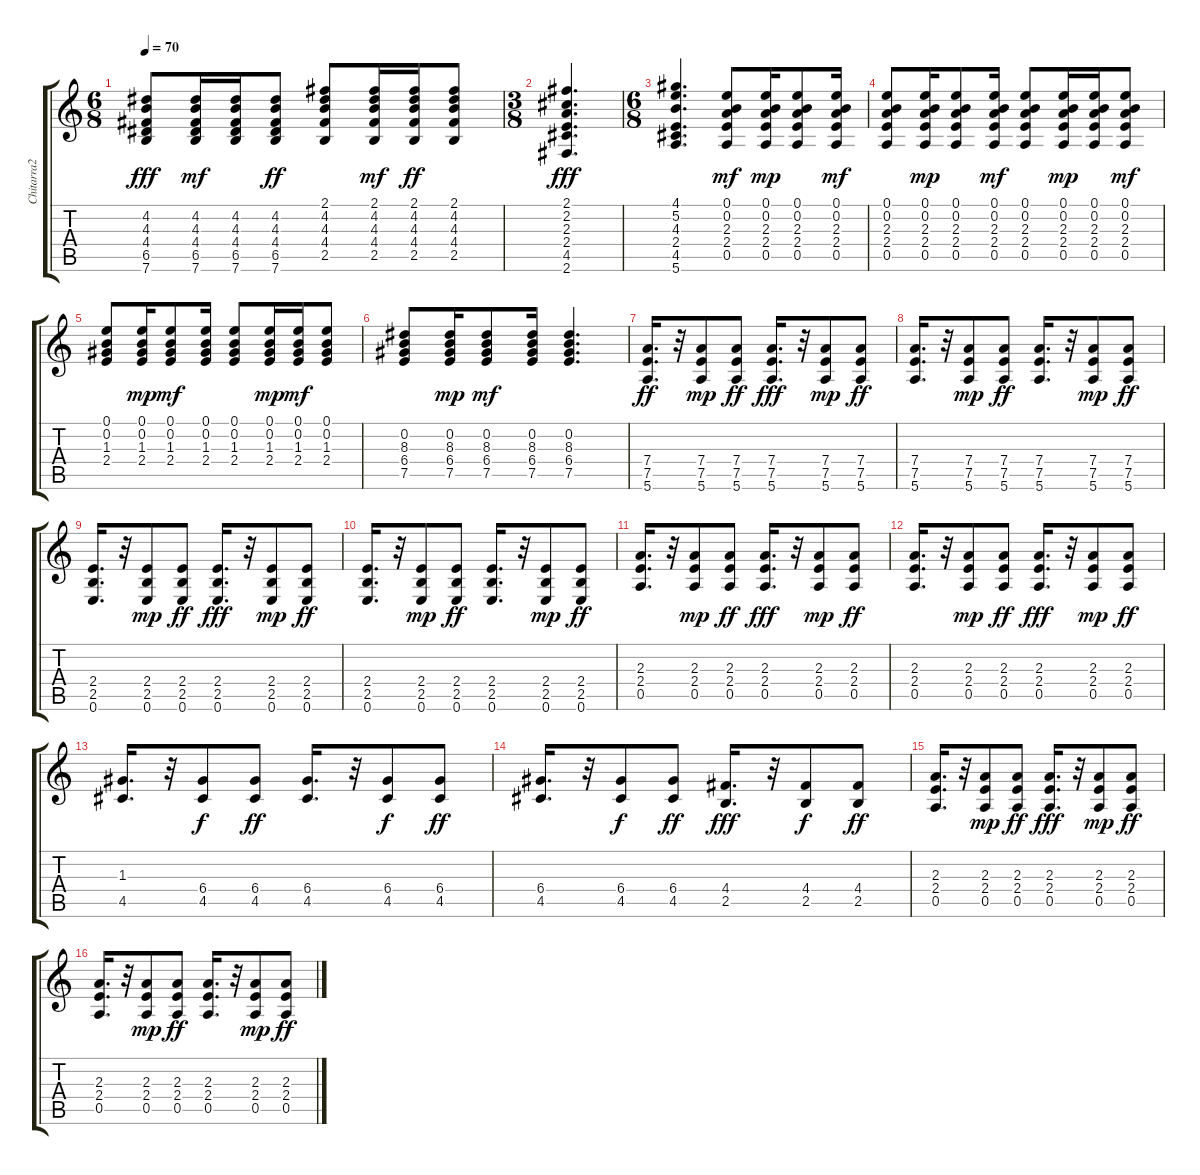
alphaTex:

\track ("Chitarra2" "Chitarra2") {instrument acousticguitarsteel}
\staff {score tabs}
\tuning (E4 B3 G3 D3 A2 E2) {hide}
\ts (6 8)
\tempo 70
\clef g2
\ks c
(4.2 4.3 4.4 6.5 7.6).8{dy fff} (4.2 4.3 4.4 6.5 7.6).16{dy mf} (4.2 4.3 4.4 6.5 7.6).16 (4.2 4.3 4.4 6.5 7.6).8{dy ff} (2.1 4.2 4.3 4.4 2.5).8 (2.1 4.2 4.3 4.4 2.5).16{dy mf} (2.1 4.2 4.3 4.4 2.5).16{dy ff} (2.1 4.2 4.3 4.4 2.5).8 |
\ts (3 8)
(2.1 2.2 2.3 2.4 4.5 2.6).4{d dy fff} |
\ts (6 8)
(4.1 5.2 4.3 2.4 4.5 5.6).4{d} (0.1 0.2 2.3 2.4 0.5).8{dy mf} (0.1 0.2 2.3 2.4 0.5).16{dy mp} (0.1 0.2 2.3 2.4 0.5).8 (0.1 0.2 2.3 2.4 0.5).16{dy mf} |
(0.1 0.2 2.3 2.4 0.5).8 (0.1 0.2 2.3 2.4 0.5).16{dy mp} (0.1 0.2 2.3 2.4 0.5).8 (0.1 0.2 2.3 2.4 0.5).16{dy mf} (0.1 0.2 2.3 2.4 0.5).8 (0.1 0.2 2.3 2.4 0.5).16{dy mp} (0.1 0.2 2.3 2.4 0.5).16 (0.1 0.2 2.3 2.4 0.5).8{dy mf} |
(0.1 0.2 1.3 2.4).8 (0.1 0.2 1.3 2.4).16{dy mp} (0.1 0.2 1.3 2.4).8{dy mf} (0.1 0.2 1.3 2.4).16 (0.1 0.2 1.3 2.4).8 (0.1 0.2 1.3 2.4).16{dy mp} (0.1 0.2 1.3 2.4).16{dy mf} (0.1 0.2 1.3 2.4).8 |
(0.2 8.3 6.4 7.5).8 (0.2 8.3 6.4 7.5).16{dy mp} (0.2 8.3 6.4 7.5).8{dy mf} (0.2 8.3 6.4 7.5).16 (0.2 8.3 6.4 7.5).4{d} |
(7.4 7.5 5.6).16{d dy ff} r.32 (7.4 7.5 5.6).8{dy mp} (7.4 7.5 5.6).8{dy ff} (7.4 7.5 5.6).16{d dy fff} r.32 (7.4 7.5 5.6).8{dy mp} (7.4 7.5 5.6).8{dy ff} |
(7.4 7.5 5.6).16{d} r.32 (7.4 7.5 5.6).8{dy mp} (7.4 7.5 5.6).8{dy ff} (7.4 7.5 5.6).16{d} r.32 (7.4 7.5 5.6).8{dy mp} (7.4 7.5 5.6).8{dy ff} |
(2.4 2.5 0.6).16{d} r.32 (2.4 2.5 0.6).8{dy mp} (2.4 2.5 0.6).8{dy ff} (2.4 2.5 0.6).16{d dy fff} r.32 (2.4 2.5 0.6).8{dy mp} (2.4 2.5 0.6).8{dy ff} |
(2.4 2.5 0.6).16{d} r.32 (2.4 2.5 0.6).8{dy mp} (2.4 2.5 0.6).8{dy ff} (2.4 2.5 0.6).16{d} r.32 (2.4 2.5 0.6).8{dy mp} (2.4 2.5 0.6).8{dy ff} |
(2.3 2.4 0.5).16{d} r.32 (2.3 2.4 0.5).8{dy mp} (2.3 2.4 0.5).8{dy ff} (2.3 2.4 0.5).16{d dy fff} r.32 (2.3 2.4 0.5).8{dy mp} (2.3 2.4 0.5).8{dy ff} |
(2.3 2.4 0.5).16{d} r.32 (2.3 2.4 0.5).8{dy mp} (2.3 2.4 0.5).8{dy ff} (2.3 2.4 0.5).16{d dy fff} r.32 (2.3 2.4 0.5).8{dy mp} (2.3 2.4 0.5).8{dy ff} |
(1.3 4.5).16{d} r.32 (6.4 4.5).8{dy f} (6.4 4.5).8{dy ff} (6.4 4.5).16{d} r.32 (6.4 4.5).8{dy f} (6.4 4.5).8{dy ff} |
(6.4 4.5).16{d} r.32 (6.4 4.5).8{dy f} (6.4 4.5).8{dy ff} (4.4 2.5).16{d dy fff} r.32 (4.4 2.5).8{dy f} (4.4 2.5).8{dy ff} |
(2.3 2.4 0.5).16{d} r.32 (2.3 2.4 0.5).8{dy mp} (2.3 2.4 0.5).8{dy ff} (2.3 2.4 0.5).16{d dy fff} r.32 (2.3 2.4 0.5).8{dy mp} (2.3 2.4 0.5).8{dy ff} |
(2.3 2.4 0.5).16{d} r.32 (2.3 2.4 0.5).8{dy mp} (2.3 2.4 0.5).8{dy ff} (2.3 2.4 0.5).16{d} r.32 (2.3 2.4 0.5).8{dy mp} (2.3 2.4 0.5).8{dy ff}
